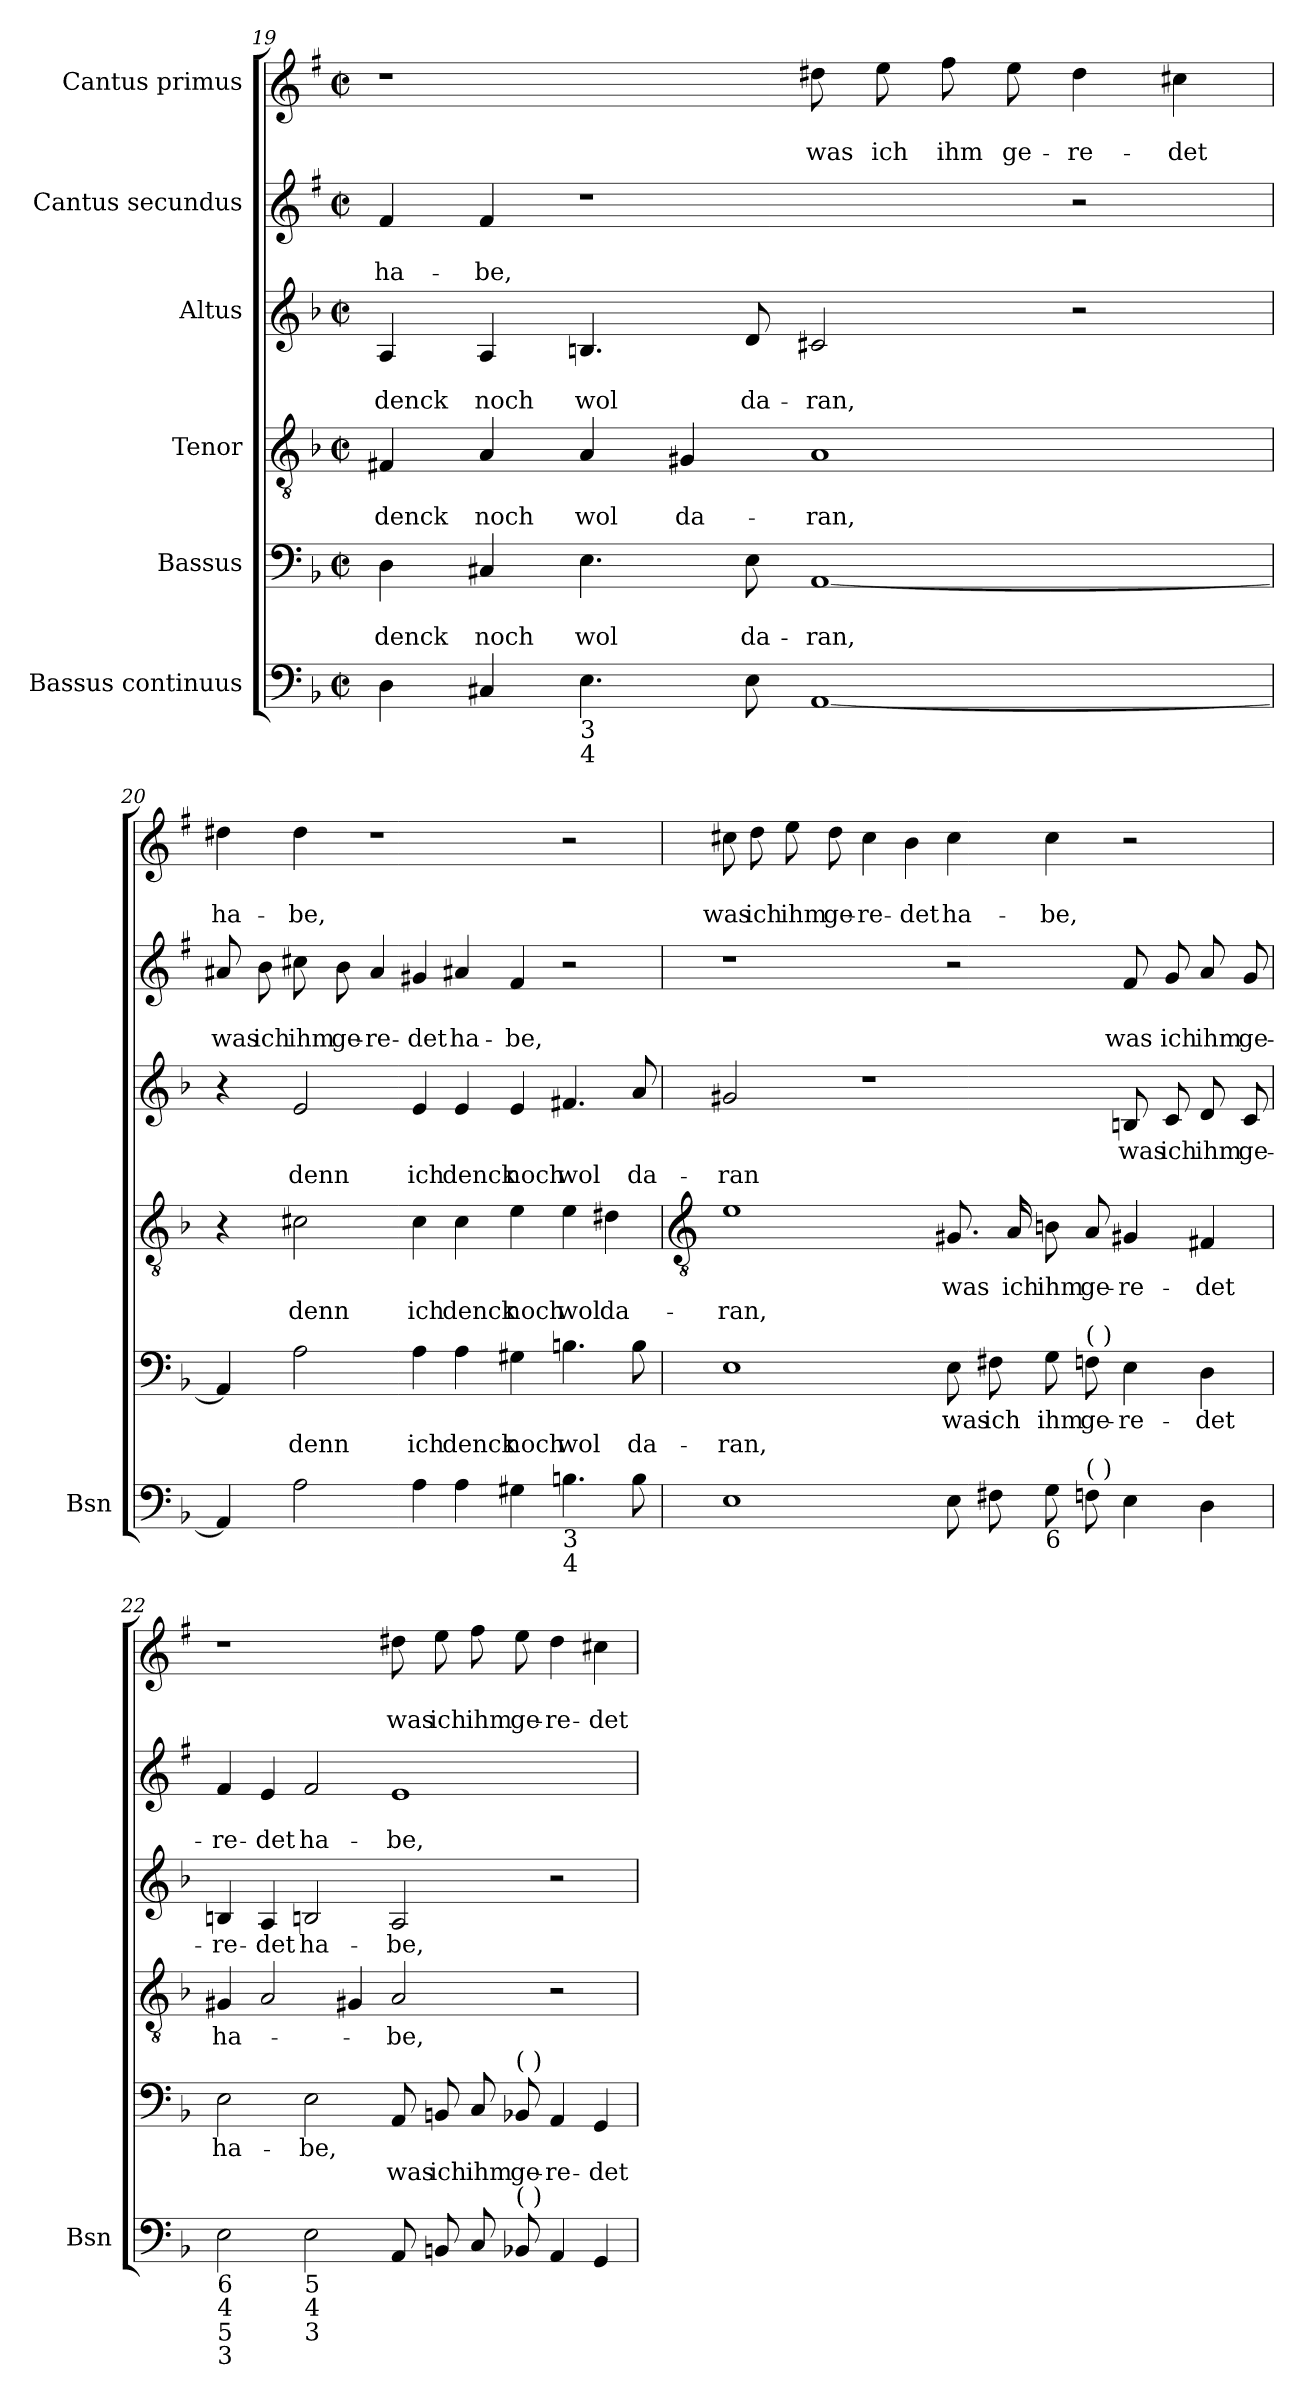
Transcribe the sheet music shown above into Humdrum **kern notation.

**kern	**kern	**text	**text	**kern	**text	**text	**kern	**text	**text	**kern	**text	**text	**kern	**text	**text
*part6	*part5	*part5	*part5	*part4	*part4	*part4	*part3	*part3	*part3	*part2	*part2	*part2	*part1	*part1	*part1
*staff6	*staff5	*staff5	*staff5	*staff4	*staff4	*staff4	*staff3	*staff3	*staff3	*staff2	*staff2	*staff2	*staff1	*staff1	*staff1
*I"Bassus continuus	*I"Bassus	*	*	*I"Tenor	*	*	*I"Altus	*	*	*I"Cantus secundus	*	*	*I"Cantus primus	*	*
*I'Bsn	*	*	*	*	*	*	*	*	*	*	*	*	*	*	*
!!LO:LB:g=z
*clefF4	*clefF4	*	*	*clefGv2	*	*	*clefG2	*	*	*clefG2	*	*	*clefG2	*	*
*	*	*	*	*	*	*	*	*	*	*ITrd1c2	*	*	*ITrd1c2	*	*
*k[b-]	*k[b-]	*	*	*k[b-]	*	*	*k[b-]	*	*	*k[b-]	*	*	*k[b-]	*	*
*F:	*F:	*	*	*F:	*	*	*F:	*	*	*F:	*	*	*F:	*	*
*M4/2	*M4/2	*	*	*M4/2	*	*	*M4/2	*	*	*M4/2	*	*	*M4/2	*	*
*met(c|)	*met(c|)	*	*	*met(c|)	*	*	*met(c|)	*	*	*met(c|)	*	*	*met(c|)	*	*
=19	=19	=19	=19	=19	=19	=19	=19	=19	=19	=19	=19	=19	=19	=19	=19
!	!	!	!LO:LY:b	!	!	!LO:LY:b	!	!	!LO:LY:b	!	!	!LO:LY:b	!	!	!
4D	4D	.	denck	4F#X	.	denck	4A	.	denck	4e	.	ha-	1r	.	.
!	!	!	!LO:LY:b	!	!	!LO:LY:b	!	!	!LO:LY:b	!	!	!LO:LY:b	!	!	!
4C#X	4C#X	.	noch	4A	.	noch	4A	.	noch	4e	.	-be,	.	.	.
!LO:TX:b:t=3	!	!	!	!	!	!	!	!	!	!	!	!	!	!	!
!LO:TX:b:t=4	!	!	!	!	!	!	!	!	!	!	!	!	!	!	!
!	!	!	!LO:LY:b	!	!	!LO:LY:b	!	!	!LO:LY:b	!	!	!	!	!	!
4.E	4.E	.	wol	4A	.	wol	4.Bn	.	wol	1r	.	.	.	.	.
!	!	!	!	!	!	!LO:LY:b	!	!	!	!	!	!	!	!	!
.	.	.	.	4G#X	.	da-	.	.	.	.	.	.	.	.	.
!	!	!	!LO:LY:b	!	!	!	!	!	!LO:LY:b	!	!	!	!	!	!
8E	8E	.	da-	.	.	.	8d	.	da-	.	.	.	.	.	.
!	!	!	!LO:LY:b	!	!	!LO:LY:b	!	!	!LO:LY:b	!	!	!	!	!	!LO:LY:b
[1AA	[1AA	.	-ran,	1A	.	-ran,	2c#X	.	-ran,	.	.	.	8cc#X	.	was
!	!	!	!	!	!	!	!	!	!	!	!	!	!	!	!LO:LY:b
.	.	.	.	.	.	.	.	.	.	.	.	.	8dd	.	ich
!	!	!	!	!	!	!	!	!	!	!	!	!	!	!	!LO:LY:b
.	.	.	.	.	.	.	.	.	.	.	.	.	8ee	.	ihm
!	!	!	!	!	!	!	!	!	!	!	!	!	!	!	!LO:LY:b
.	.	.	.	.	.	.	.	.	.	.	.	.	8dd	.	ge-
!	!	!	!	!	!	!	!	!	!	!	!	!	!	!	!LO:LY:b
.	.	.	.	.	.	.	2r	.	.	2r	.	.	4cc#	.	-re-
!	!	!	!	!	!	!	!	!	!	!	!	!	!	!	!LO:LY:b
.	.	.	.	.	.	.	.	.	.	.	.	.	4bn	.	-det
!!LO:LB:g=z
=20	=20	=20	=20	=20	=20	=20	=20	=20	=20	=20	=20	=20	=20	=20	=20
!	!	!	!	!	!	!	!	!	!	!	!	!LO:LY:b	!	!	!LO:LY:b
4AA]	4AA]	.	.	4r	.	.	4r	.	.	8g#X	.	was	4cc#X	.	ha-
!	!	!	!	!	!	!	!	!	!	!	!	!LO:LY:b	!	!	!
.	.	.	.	.	.	.	.	.	.	8a	.	ich	.	.	.
!	!	!	!LO:LY:b	!	!	!LO:LY:b	!	!	!LO:LY:b	!	!	!LO:LY:b	!	!	!LO:LY:b
2A	2A	.	denn	2c#X	.	denn	2e	.	denn	8bn	.	ihm	4cc#	.	-be,
!	!	!	!	!	!	!	!	!	!	!	!	!LO:LY:b	!	!	!
.	.	.	.	.	.	.	.	.	.	8a	.	ge-	.	.	.
!	!	!	!	!	!	!	!	!	!	!	!	!LO:LY:b	!	!	!
.	.	.	.	.	.	.	.	.	.	4g#	.	-re-	1r	.	.
!	!	!	!LO:LY:b	!	!	!LO:LY:b	!	!	!LO:LY:b	!	!	!LO:LY:b	!	!	!
4A	4A	.	ich	4c#	.	ich	4e	.	ich	4f#X	.	-det	.	.	.
!	!	!	!LO:LY:b	!	!	!LO:LY:b	!	!	!LO:LY:b	!	!	!LO:LY:b	!	!	!
4A	4A	.	denck	4c#	.	denck	4e	.	denck	4g#X	.	ha-	.	.	.
!	!	!	!LO:LY:b	!	!	!LO:LY:b	!	!	!LO:LY:b	!	!	!LO:LY:b	!	!	!
4G#X	4G#X	.	noch	4e	.	noch	4e	.	noch	4e	.	-be,	.	.	.
!LO:TX:b:t=3	!	!	!	!	!	!	!	!	!	!	!	!	!	!	!
!LO:TX:b:t=4	!	!	!	!	!	!	!	!	!	!	!	!	!	!	!
!	!	!	!LO:LY:b	!	!	!LO:LY:b	!	!	!LO:LY:b	!	!	!	!	!	!
4.B	4.Bn	.	wol	4e	.	wol	4.f#X	.	wol	2r	.	.	2r	.	.
!	!	!	!	!	!	!LO:LY:b	!	!	!	!	!	!	!	!	!
.	.	.	.	4d#X	.	da-	.	.	.	.	.	.	.	.	.
!	!	!	!LO:LY:b	!	!	!	!	!	!LO:LY:b	!	!	!	!	!	!
8B	8B	.	da-	.	.	.	8a	.	da-	.	.	.	.	.	.
!!LO:LB:g=z
=21	=21	=21	=21	=21	=21	=21	=21	=21	=21	=21	=21	=21	=21	=21	=21
*	*	*	*	*clefGv2	*	*	*	*	*	*	*	*	*	*	*
!	!	!	!LO:LY:b	!	!	!LO:LY:b	!	!	!LO:LY:b	!	!	!	!	!	!LO:LY:b
1E	1E	.	-ran,	1e	.	-ran,	2g#X	.	-ran	1r	.	.	8bn	.	was
!	!	!	!	!	!	!	!	!	!	!	!	!	!	!	!LO:LY:b
.	.	.	.	.	.	.	.	.	.	.	.	.	8cc	.	ich
!	!	!	!	!	!	!	!	!	!	!	!	!	!	!	!LO:LY:b
.	.	.	.	.	.	.	.	.	.	.	.	.	8dd	.	ihm
!	!	!	!	!	!	!	!	!	!	!	!	!	!	!	!LO:LY:b
.	.	.	.	.	.	.	.	.	.	.	.	.	8cc	.	ge-
!	!	!	!	!	!	!	!	!	!	!	!	!	!	!	!LO:LY:b
.	.	.	.	.	.	.	1r	.	.	.	.	.	4b	.	-re-
!	!	!	!	!	!	!	!	!	!	!	!	!	!	!	!LO:LY:b
.	.	.	.	.	.	.	.	.	.	.	.	.	4a	.	-det
!	!	!LO:LY:b	!	!	!LO:LY:b	!	!	!	!	!	!	!	!	!	!LO:LY:b
8E	8E	was	.	8.G#X	was	.	.	.	.	2r	.	.	4b	.	ha-
!	!	!LO:LY:b	!	!	!	!	!	!	!	!	!	!	!	!	!
8F#X	8F#X	ich	.	.	.	.	.	.	.	.	.	.	.	.	.
!	!	!	!	!	!LO:LY:b	!	!	!	!	!	!	!	!	!	!
.	.	.	.	16A	ich	.	.	.	.	.	.	.	.	.	.
!LO:TX:b:t=6	!	!	!	!	!	!	!	!	!	!	!	!	!	!	!
!	!	!LO:LY:b	!	!	!LO:LY:b	!	!	!	!	!	!	!	!	!	!LO:LY:b
8G	8G	ihm	.	8Bn	ihm	.	.	.	.	.	.	.	4b	.	-be,
!	!LO:TX:a:t=(  )	!	!	!	!	!	!	!	!	!	!	!	!	!	!
!LO:TX:a:t=(  )	!	!	!	!	!	!	!	!	!	!	!	!	!	!	!
!	!	!LO:LY:b	!	!	!LO:LY:b	!	!	!	!	!	!	!	!	!	!
8F	8F	ge-	.	8A	ge-	.	.	.	.	.	.	.	.	.	.
!	!	!LO:LY:b	!	!	!LO:LY:b	!	!	!LO:LY:b	!	!	!	!LO:LY:b	!	!	!
4E	4E	-re-	.	4G#X	-re-	.	8Bn	was	.	8e	.	was	2r	.	.
!	!	!	!	!	!	!	!	!LO:LY:b	!	!	!	!LO:LY:b	!	!	!
.	.	.	.	.	.	.	8c	ich	.	8f	.	ich	.	.	.
!	!	!LO:LY:b	!	!	!LO:LY:b	!	!	!LO:LY:b	!	!	!	!LO:LY:b	!	!	!
4D	4D	-det	.	4F#X	-det	.	8d	ihm	.	8g	.	ihm	.	.	.
!	!	!	!	!	!	!	!	!LO:LY:b	!	!	!	!LO:LY:b	!	!	!
.	.	.	.	.	.	.	8c	ge-	.	8f	.	ge-	.	.	.
!!LO:LB:g=z
=22	=22	=22	=22	=22	=22	=22	=22	=22	=22	=22	=22	=22	=22	=22	=22
!LO:TX:b:t=6\n4	!	!	!	!	!	!	!	!	!	!	!	!	!	!	!
!LO:TX:b:t=5\n3	!	!	!	!	!	!	!	!	!	!	!	!	!	!	!
!	!	!LO:LY:b	!	!	!LO:LY:b	!	!	!LO:LY:b	!	!	!	!LO:LY:b	!	!	!
2E	2E	ha-	.	4G#X	ha-	.	4Bn	-re-	.	4e	.	-re-	1r	.	.
!	!	!	!	!	!	!	!	!LO:LY:b	!	!	!	!LO:LY:b	!	!	!
.	.	.	.	2A	.	.	4A	-det	.	4d	.	-det	.	.	.
!LO:TX:b:t=5\n4	!	!	!	!	!	!	!	!	!	!	!	!	!	!	!
!LO:TX:b:t=3	!	!	!	!	!	!	!	!	!	!	!	!	!	!	!
!	!	!LO:LY:b	!	!	!	!	!	!LO:LY:b	!	!	!	!LO:LY:b	!	!	!
2E	2E	-be,	.	.	.	.	2Bn	ha-	.	2e	.	ha-	.	.	.
.	.	.	.	4G#X	.	.	.	.	.	.	.	.	.	.	.
!	!	!	!LO:LY:b	!	!LO:LY:b	!	!	!LO:LY:b	!	!	!	!LO:LY:b	!	!	!LO:LY:b
8AA	8AA	.	was	2A	-be,	.	2A	-be,	.	1d	.	-be,	8cc#X	.	was
!	!	!	!LO:LY:b	!	!	!	!	!	!	!	!	!	!	!	!LO:LY:b
8BBn	8BBn	.	ich	.	.	.	.	.	.	.	.	.	8dd	.	ich
!	!	!	!LO:LY:b	!	!	!	!	!	!	!	!	!	!	!	!LO:LY:b
8C	8C	.	ihm	.	.	.	.	.	.	.	.	.	8ee	.	ihm
!	!LO:TX:a:t=(  )	!	!	!	!	!	!	!	!	!	!	!	!	!	!
!LO:TX:a:t=(  )	!	!	!	!	!	!	!	!	!	!	!	!	!	!	!
!	!	!	!LO:LY:b	!	!	!	!	!	!	!	!	!	!	!	!LO:LY:b
8BB-	8BB-	.	ge-	.	.	.	.	.	.	.	.	.	8dd	.	ge-
!	!	!	!LO:LY:b	!	!	!	!	!	!	!	!	!	!	!	!LO:LY:b
4AA	4AA	.	-re-	2r	.	.	2r	.	.	.	.	.	4cc#	.	-re-
!	!	!	!LO:LY:b	!	!	!	!	!	!	!	!	!	!	!	!LO:LY:b
4GG	4GG	.	-det	.	.	.	.	.	.	.	.	.	4bn	.	-det
=	=	=	=	=	=	=	=	=	=	=	=	=	=	=	=
*-	*-	*-	*-	*-	*-	*-	*-	*-	*-	*-	*-	*-	*-	*-	*-
